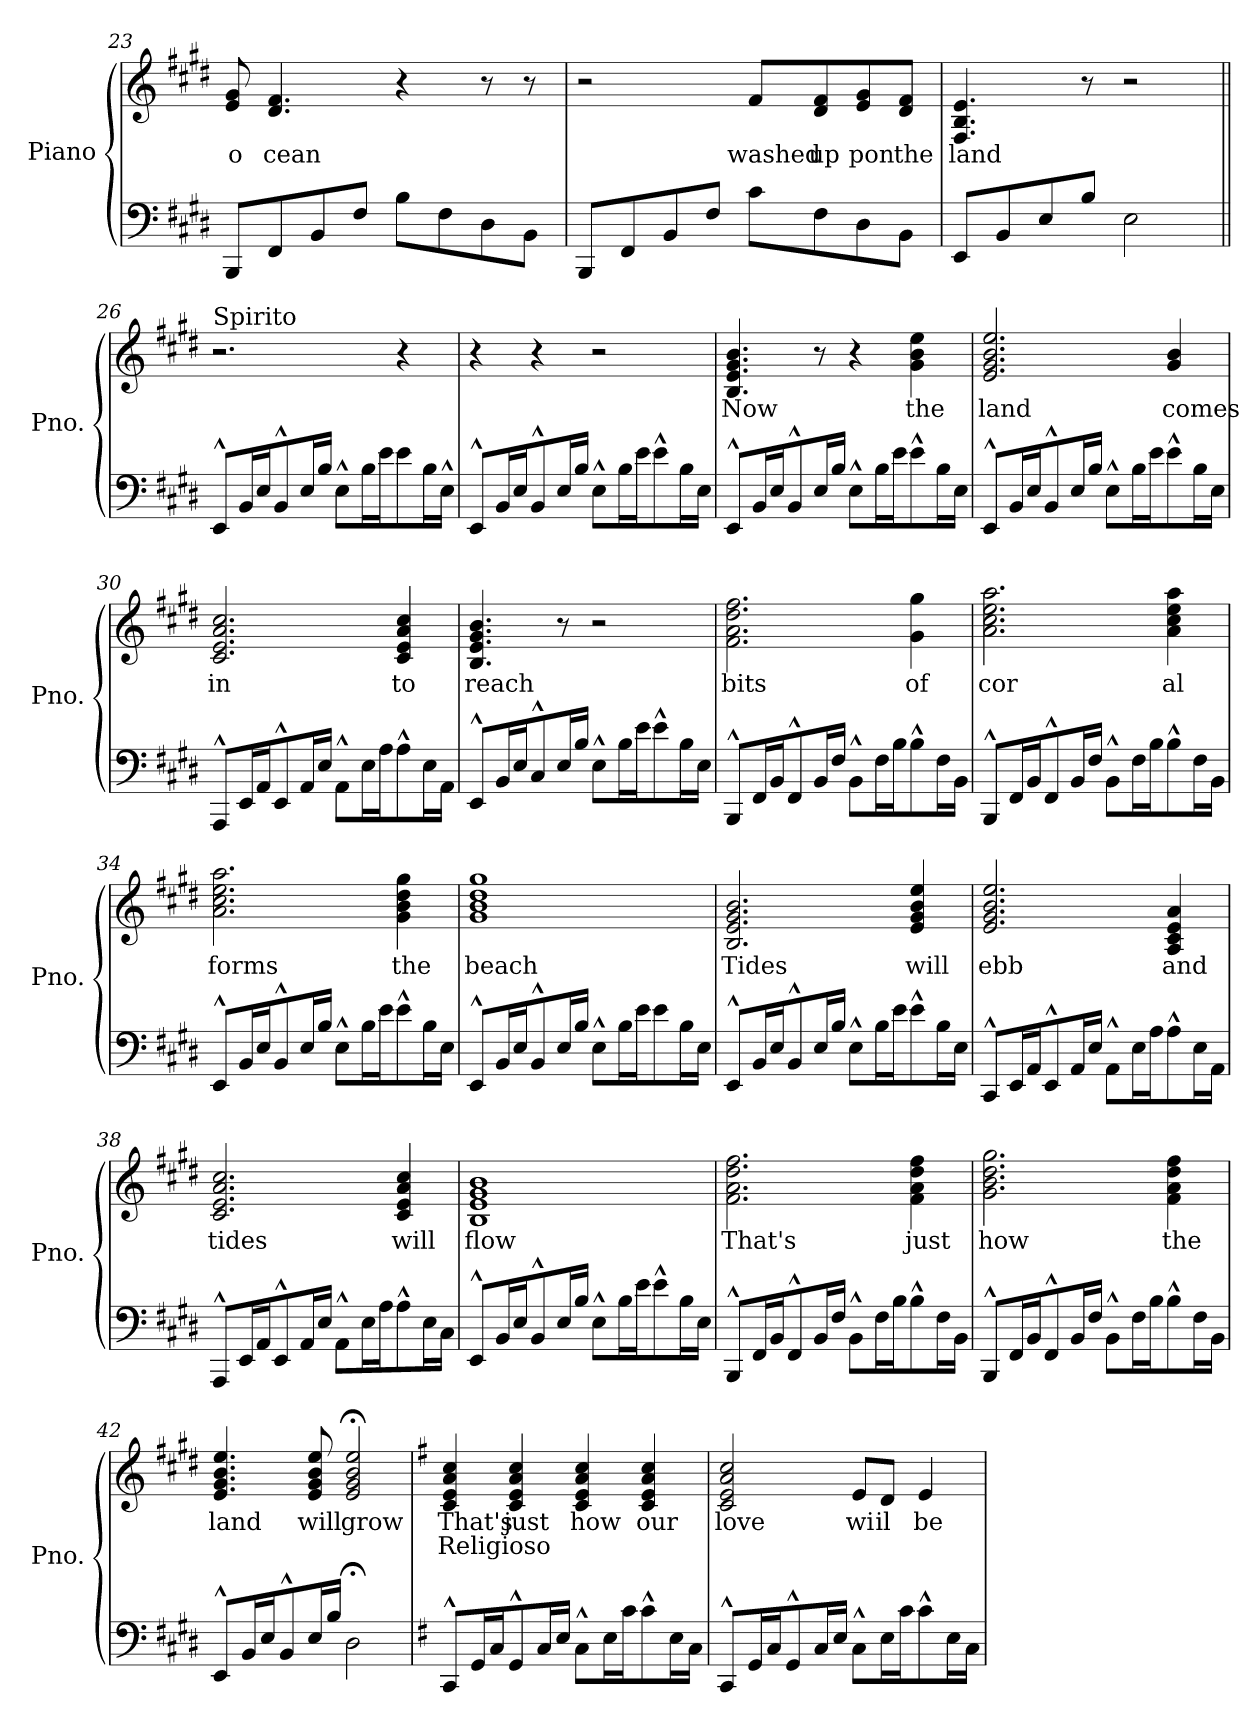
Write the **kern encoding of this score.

**kern	**kern	**text	**text
*part1	*part1	*part1	*part1
*staff2	*staff1	*staff1	*staff1
*I"Piano	*	*	*
*I'Pno.	*	*	*
*clefF4	*clefG2	*	*
*k[f#c#g#d#]	*k[f#c#g#d#]	*	*
=23	=23	=23	=23
!	!	!LO:LY:b	!
8BBB/L	8e/ 8g#/	o	.
!	!	!LO:LY:b	!
8FF#/	4.d#/ 4.f#/	cean	.
8BB/	.	.	.
8F#/J	.	.	.
8B\L	4r	.	.
8F#\	.	.	.
8D#\	8r	.	.
8BB\J	8r	.	.
=24	=24	=24	=24
8BBB/L	2r	.	.
8FF#/	.	.	.
8BB/	.	.	.
8F#/J	.	.	.
!	!	!LO:LY:b	!
8c#\L	8f#/L	washed	.
!	!	!LO:LY:b	!
8F#\	8d#/ 8f#/	up	.
!	!	!LO:LY:b	!
8D#\	8e/ 8g#/	pon	.
!	!	!LO:LY:b	!
8BB\J	8d#/ 8f#/J	the	.
!!LO:LB:g=z
=25	=25	=25	=25
!	!	!LO:LY:b	!
8EE/L	4.F#/ 4.B/ 4.e/	land	.
8BB/	.	.	.
8E/	.	.	.
8B/J	8r	.	.
2E\	2r	.	.
=26||	=26||	=26||	=26||
!	!LO:TX:a:t=Spirito	!	!
8EE^^/L	2.r	.	.
16BB/L	.	.	.
16E/J	.	.	.
8BB^^/	.	.	.
16E/L	.	.	.
16B/JJ	.	.	.
8E^^\L	.	.	.
16B\L	.	.	.
16e\J	.	.	.
8e\	4r	.	.
16B\L	.	.	.
16E^^\JJ	.	.	.
=27	=27	=27	=27
8EE^^/L	4r	.	.
16BB/L	.	.	.
16E/J	.	.	.
8BB^^/	4r	.	.
16E/L	.	.	.
16B/JJ	.	.	.
8E^^\L	2r	.	.
16B\L	.	.	.
16e\J	.	.	.
8e^^\	.	.	.
16B\L	.	.	.
16E\JJ	.	.	.
=28	=28	=28	=28
!	!	!LO:LY:b	!
8EE^^/L	4.B/ 4.e/ 4.g#/ 4.b/	Now	.
16BB/L	.	.	.
16E/J	.	.	.
8BB^^/	.	.	.
16E/L	8r	.	.
16B/JJ	.	.	.
8E^^\L	4r	.	.
16B\L	.	.	.
16e\J	.	.	.
!	!	!LO:LY:b	!
8e^^\	4g#\ 4b\ 4ee\	the	.
16B\L	.	.	.
16E\JJ	.	.	.
!!LO:LB:g=z
=29	=29	=29	=29
!	!	!LO:LY:b	!
8EE^^/L	2.e/ 2.g#/ 2.b/ 2.ee/	land	.
16BB/L	.	.	.
16E/J	.	.	.
8BB^^/	.	.	.
16E/L	.	.	.
16B/JJ	.	.	.
8E^^\L	.	.	.
16B\L	.	.	.
16e\J	.	.	.
!	!	!LO:LY:b	!
8e^^\	4g#/ 4b/	comes	.
16B\L	.	.	.
16E\JJ	.	.	.
=30	=30	=30	=30
!	!	!LO:LY:b	!
8AAA^^/L	2.c#/ 2.e/ 2.a/ 2.cc#/	in	.
16EE/L	.	.	.
16AA/J	.	.	.
8EE^^/	.	.	.
16AA/L	.	.	.
16E/JJ	.	.	.
8AA^^\L	.	.	.
16E\L	.	.	.
16A\J	.	.	.
!	!	!LO:LY:b	!
8A^^\	4c#/ 4e/ 4a/ 4cc#/	to	.
16E\L	.	.	.
16AA\JJ	.	.	.
=31	=31	=31	=31
!	!	!LO:LY:b	!
8EE^^/L	4.B/ 4.e/ 4.g#/ 4.b/	reach	.
16BB/L	.	.	.
16E/J	.	.	.
8C#^^/	.	.	.
16E/L	8r	.	.
16B/JJ	.	.	.
8E^^\L	2r	.	.
16B\L	.	.	.
16e\J	.	.	.
8e^^\	.	.	.
16B\L	.	.	.
16E\JJ	.	.	.
=32	=32	=32	=32
!	!	!LO:LY:b	!
8BBB^^/L	2.f#\ 2.a\ 2.dd#\ 2.ff#\	bits	.
16FF#/L	.	.	.
16BB/J	.	.	.
8FF#^^/	.	.	.
16BB/L	.	.	.
16F#/JJ	.	.	.
8BB^^\L	.	.	.
16F#\L	.	.	.
16B\J	.	.	.
!	!	!LO:LY:b	!
8B^^\	4g#\ 4gg#\	of	.
16F#\L	.	.	.
16BB\JJ	.	.	.
!!LO:LB:g=z
=33	=33	=33	=33
!	!	!LO:LY:b	!
8BBB^^/L	2.a\ 2.cc#\ 2.ee\ 2.aa\	cor	.
16FF#/L	.	.	.
16BB/J	.	.	.
8FF#^^/	.	.	.
16BB/L	.	.	.
16F#/JJ	.	.	.
8BB^^\L	.	.	.
16F#\L	.	.	.
16B\J	.	.	.
!	!	!LO:LY:b	!
8B^^\	4a\ 4cc#\ 4ee\ 4aa\	al	.
16F#\L	.	.	.
16BB\JJ	.	.	.
=34	=34	=34	=34
!	!	!LO:LY:b	!
8EE^^/L	2.a\ 2.cc#\ 2.ee\ 2.aa\	forms	.
16BB/L	.	.	.
16E/J	.	.	.
8BB^^/	.	.	.
16E/L	.	.	.
16B/JJ	.	.	.
8E^^\L	.	.	.
16B\L	.	.	.
16e\J	.	.	.
!	!	!LO:LY:b	!
8e^^\	4g#\ 4b\ 4dd#\ 4gg#\	the	.
16B\L	.	.	.
16E\JJ	.	.	.
=35	=35	=35	=35
!	!	!LO:LY:b	!
8EE^^/L	1g# 1b 1dd# 1gg#	beach	.
16BB/L	.	.	.
16E/J	.	.	.
8BB^^/	.	.	.
16E/L	.	.	.
16B/JJ	.	.	.
8E^^\L	.	.	.
16B\L	.	.	.
16e\J	.	.	.
8e\	.	.	.
16B\L	.	.	.
16E\JJ	.	.	.
=36	=36	=36	=36
!	!	!LO:LY:b	!
8EE^^/L	2.B/ 2.e/ 2.g#/ 2.b/	Tides	.
16BB/L	.	.	.
16E/J	.	.	.
8BB^^/	.	.	.
16E/L	.	.	.
16B/JJ	.	.	.
8E^^\L	.	.	.
16B\L	.	.	.
16e\J	.	.	.
!	!	!LO:LY:b	!
8e^^\	4e/ 4g#/ 4b/ 4ee/	will	.
16B\L	.	.	.
16E\JJ	.	.	.
!!LO:LB:g=z
=37	=37	=37	=37
!	!	!LO:LY:b	!
8CC#^^/L	2.e/ 2.g#/ 2.b/ 2.ee/	ebb	.
16EE/L	.	.	.
16AA/J	.	.	.
8EE^^/	.	.	.
16AA/L	.	.	.
16E/JJ	.	.	.
8AA^^\L	.	.	.
16E\L	.	.	.
16A\J	.	.	.
!	!	!LO:LY:b	!
8A^^\	4A/ 4c#/ 4e/ 4a/	and	.
16E\L	.	.	.
16AA\JJ	.	.	.
=38	=38	=38	=38
!	!	!LO:LY:b	!
8AAA^^/L	2.c#/ 2.e/ 2.a/ 2.cc#/	tides	.
16EE/L	.	.	.
16AA/J	.	.	.
8EE^^/	.	.	.
16AA/L	.	.	.
16E/JJ	.	.	.
8AA^^\L	.	.	.
16E\L	.	.	.
16A\J	.	.	.
!	!	!LO:LY:b	!
8A^^\	4c#/ 4e/ 4a/ 4cc#/	will	.
16E\L	.	.	.
16C#\JJ	.	.	.
=39	=39	=39	=39
!	!	!LO:LY:b	!
8EE^^/L	1B 1e 1g# 1b	flow	.
16BB/L	.	.	.
16E/J	.	.	.
8BB^^/	.	.	.
16E/L	.	.	.
16B/JJ	.	.	.
8E^^\L	.	.	.
16B\L	.	.	.
16e\J	.	.	.
8e^^\	.	.	.
16B\L	.	.	.
16E\JJ	.	.	.
=40	=40	=40	=40
!	!	!LO:LY:b	!
8BBB^^/L	2.f#\ 2.a\ 2.dd#\ 2.ff#\	That's	.
16FF#/L	.	.	.
16BB/J	.	.	.
8FF#^^/	.	.	.
16BB/L	.	.	.
16F#/JJ	.	.	.
8BB^^\L	.	.	.
16F#\L	.	.	.
16B\J	.	.	.
!	!	!LO:LY:b	!
8B^^\	4f#\ 4a\ 4dd#\ 4ff#\	just	.
16F#\L	.	.	.
16BB\JJ	.	.	.
!!LO:PB:g=z
=41	=41	=41	=41
!	!	!LO:LY:b	!
8BBB^^/L	2.g#\ 2.b\ 2.dd#\ 2.gg#\	how	.
16FF#/L	.	.	.
16BB/J	.	.	.
8FF#^^/	.	.	.
16BB/L	.	.	.
16F#/JJ	.	.	.
8BB^^\L	.	.	.
16F#\L	.	.	.
16B\J	.	.	.
!	!	!LO:LY:b	!
8B^^\	4f#\ 4a\ 4dd#\ 4ff#\	the	.
16F#\L	.	.	.
16BB\JJ	.	.	.
=42	=42	=42	=42
!	!	!LO:LY:b	!
8EE^^/L	4.e/ 4.g#/ 4.b/ 4.ee/	land	.
16BB/L	.	.	.
16E/J	.	.	.
8BB^^/	.	.	.
!	!	!LO:LY:b	!
16E/L	8e/ 8g#/ 8b/ 8ee/	will	.
16B/JJ	.	.	.
!	!	!LO:LY:b	!
2D#;<\	2e/;< 2g#/;< 2b/;< 2ee/;<	grow	.
=43	=43	=43	=43
*k[f#]	*k[f#]	*	*
!	!	!LO:LY:b	!LO:LY:b
8CC^^/L	4c/ 4e/ 4a/ 4cc/	That's	Religioso
16GG/L	.	.	.
16C/J	.	.	.
!	!	!LO:LY:b	!
8GG^^/	4c/ 4e/ 4a/ 4cc/	just	.
16C/L	.	.	.
16E/JJ	.	.	.
!	!	!LO:LY:b	!
8C^^\L	4c/ 4e/ 4a/ 4cc/	how	.
16E\L	.	.	.
16c\J	.	.	.
!	!	!LO:LY:b	!
8c^^\	4c/ 4e/ 4a/ 4cc/	our	.
16E\L	.	.	.
16C\JJ	.	.	.
=44	=44	=44	=44
!	!	!LO:LY:b	!
8CC^^/L	2c/ 2e/ 2a/ 2cc/	love	.
16GG/L	.	.	.
16C/J	.	.	.
8GG^^/	.	.	.
16C/L	.	.	.
16E/JJ	.	.	.
!	!	!LO:LY:b	!
8C^^\L	8e/L	wi	.
!	!	!LO:LY:b	!
16E\L	8d/J	il	.
16c\J	.	.	.
!	!	!LO:LY:b	!
8c^^\	4e/	be	.
16E\L	.	.	.
16C\JJ	.	.	.
=	=	=	=
*-	*-	*-	*-
